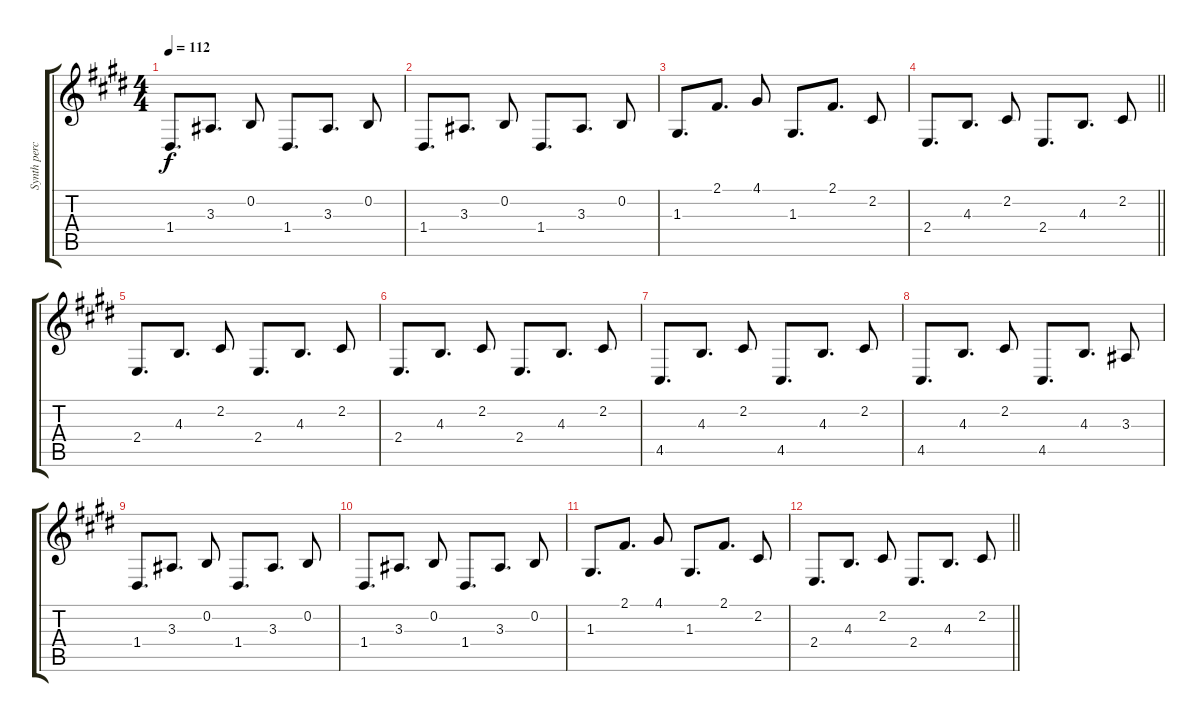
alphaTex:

\track ("Synth perc" "Synth perc") {instrument kalimba}
\staff {score tabs}
\tuning (E4 B3 G3 D3 A2 Db2) {hide}
\ts (4 4)
\tempo 112
\clef g2
\ks e
1.4.8{d dy f} 3.3.8{d} 0.2.8 1.4.8{d} 3.3.8{d} 0.2.8 |
1.4.8{d} 3.3.8{d} 0.2.8 1.4.8{d} 3.3.8{d} 0.2.8 |
1.3.8{d} 2.1.8{d} 4.1.8 1.3.8{d} 2.1.8{d} 2.2.8 |
\barLineRight lightlight
2.4.8{d} 4.3.8{d} 2.2.8 2.4.8{d} 4.3.8{d} 2.2.8 |
2.4.8{d} 4.3.8{d} 2.2.8 2.4.8{d} 4.3.8{d} 2.2.8 |
2.4.8{d} 4.3.8{d} 2.2.8 2.4.8{d} 4.3.8{d} 2.2.8 |
4.5.8{d} 4.3.8{d} 2.2.8 4.5.8{d} 4.3.8{d} 2.2.8 |
4.5.8{d} 4.3.8{d} 2.2.8 4.5.8{d} 4.3.8{d} 3.3.8 |
1.4.8{d} 3.3.8{d} 0.2.8 1.4.8{d} 3.3.8{d} 0.2.8 |
1.4.8{d} 3.3.8{d} 0.2.8 1.4.8{d} 3.3.8{d} 0.2.8 |
1.3.8{d} 2.1.8{d} 4.1.8 1.3.8{d} 2.1.8{d} 2.2.8 |
\barLineRight lightlight
2.4.8{d} 4.3.8{d} 2.2.8 2.4.8{d} 4.3.8{d} 2.2.8
